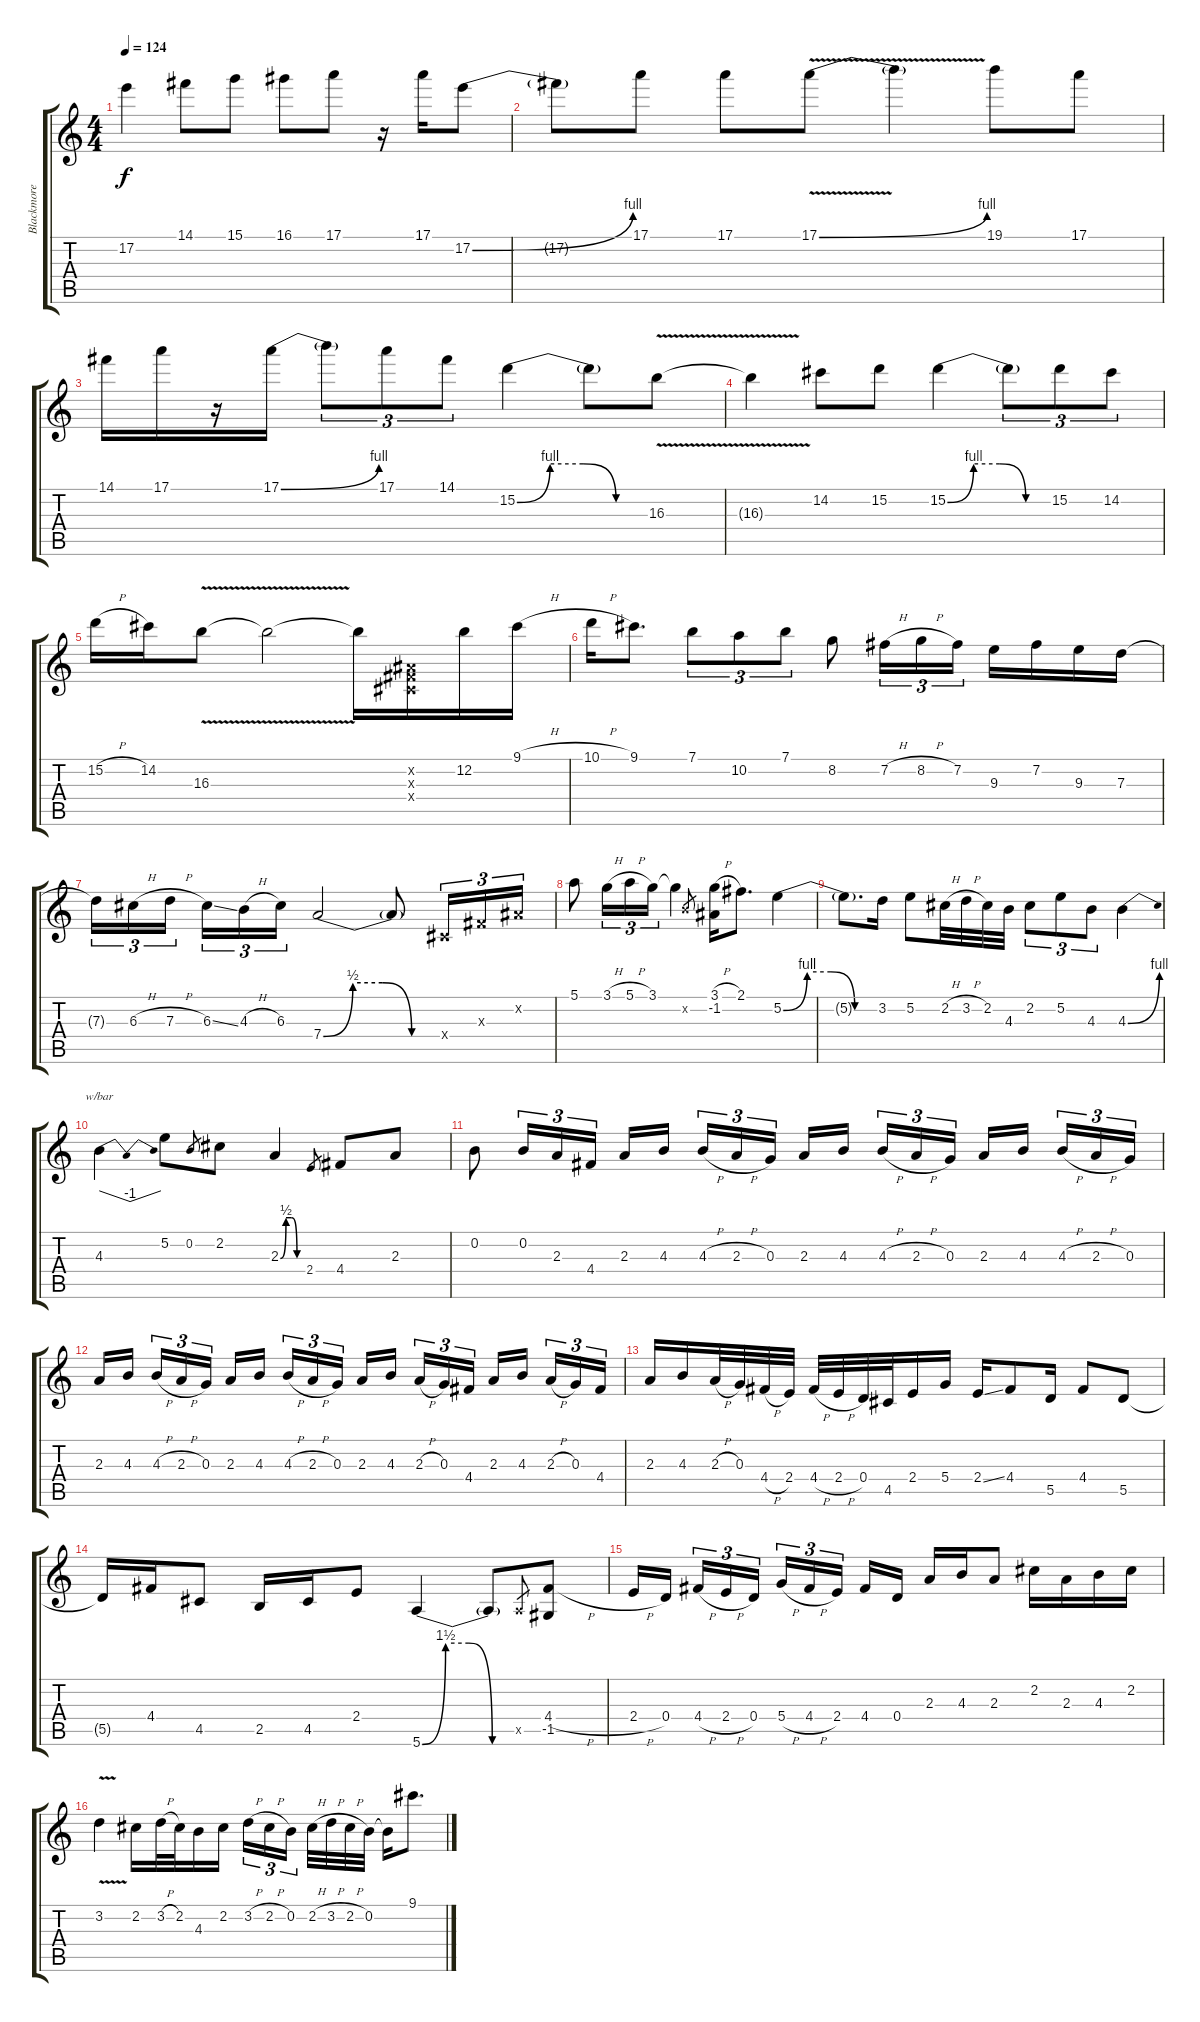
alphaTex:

\track ("Blackmore" "Blackmore") {instrument overdrivenguitar}
\staff {score tabs}
\tuning (E4 B3 G3 D3 A2 E2) {hide}
\ts (4 4)
\tempo 124
\clef g2
\ks c
17.2{t}.4{dy f} 14.1.8 15.1.8 16.1.8 17.1.8 r.16 17.1.16 17.2{be (bend 0 0 60 4)}.8 |
17.2{t}.8 17.1.8 17.1.8 17.1{be (bend 0 0 60 4) v}.8 17.1{t}.4 19.1.8 17.1.8 |
14.1.16 17.1.16 r.16 17.1{be (bend 0 0 60 4)}.16 17.1{t}.8{tu (3 2)} 17.1.8{tu (3 2)} 14.1.8{tu (3 2)} 15.2{be (custom 0 0 15 4 30 4 45 0 60 0)}.4 15.2{t}.8 16.3{v}.8 |
16.3{t}.4 14.2.8 15.2.8 15.2{be (custom 0 0 15 4 30 4 45 0 60 0)}.4 15.2{t}.8{tu (3 2)} 15.2.8{tu (3 2)} 14.2.8{tu (3 2)} |
15.2{h}.16 14.2.16 16.3{v}.8 16.3{t}.2 16.3{t}.16 (-1.2{x} -1.3{x} -1.4{x}).16 12.2.16 9.1{h}.16 |
10.1{h}.16 9.1.8{d} 7.1.8{tu (3 2)} 10.2.8{tu (3 2)} 7.1.8{tu (3 2)} 8.2.8 7.2{h}.16{tu (3 2)} 8.2{h}.16{tu (3 2)} 7.2.16{tu (3 2)} 9.3.16 7.2.16 9.3.16 7.3.16 |
7.3{t}.16{tu (3 2)} 6.3{h}.16{tu (3 2)} 7.3{h}.16{tu (3 2) beam splitsecondary} 6.3{ss}.16{tu (3 2)} 4.3{h}.16{tu (3 2)} 6.3.16{tu (3 2)} 7.4{be (custom 0 0 15 2 30 2 45 0 60 0)}.2 7.4{t}.8 -1.4{x}.16{tu (3 2)} -1.3{x}.16{tu (3 2)} -1.2{x}.16{tu (3 2)} |
5.1.8 3.1{h}.16{tu (3 2)} 5.1{h}.16{tu (3 2)} 3.1.16{tu (3 2)} 3.1{t}.4 0.2{x}.8{gr} (3.1{h} -1.2).16 2.1.8{d} 5.2{be (custom 0 0 15 4 30 4 45 0 60 0)}.4 |
5.2{t}.8{d} 3.2.16 5.2.8 2.2{h}.32 3.2{h}.32 2.2.32 4.3.32 2.2.8{tu (3 2)} 5.2.8{tu (3 2)} 4.3.8{tu (3 2)} 4.3{be (bend 0 0 60 4)}.4 |
4.3.4{tbe (dip default 0 0 30 -4 60 0)} 5.2.8 0.2.8{gr} 2.2.8 2.3{be (custom 0 0 15 2 30 2 45 0 60 0)}.4 2.4.8{gr} 4.4.8 2.3.8 |
0.2.8 0.2.16{tu (3 2)} 2.3.16{tu (3 2)} 4.4.16{tu (3 2)} 2.3.16 4.3.16{beam splitsecondary} 4.3{h}.16{tu (3 2)} 2.3{h}.16{tu (3 2)} 0.3.16{tu (3 2)} 2.3.16 4.3.16{beam splitsecondary} 4.3{h}.16{tu (3 2)} 2.3{h}.16{tu (3 2)} 0.3.16{tu (3 2)} 2.3.16 4.3.16{beam splitsecondary} 4.3{h}.16{tu (3 2)} 2.3{h}.16{tu (3 2)} 0.3.16{tu (3 2)} |
2.3.16 4.3.16{beam splitsecondary} 4.3{h}.16{tu (3 2)} 2.3{h}.16{tu (3 2)} 0.3.16{tu (3 2)} 2.3.16 4.3.16{beam splitsecondary} 4.3{h}.16{tu (3 2)} 2.3{h}.16{tu (3 2)} 0.3.16{tu (3 2)} 2.3.16 4.3.16{beam splitsecondary} 2.3{h}.16{tu (3 2)} 0.3.16{tu (3 2)} 4.4.16{tu (3 2)} 2.3.16 4.3.16{beam splitsecondary} 2.3{h}.16{tu (3 2)} 0.3.16{tu (3 2)} 4.4.16{tu (3 2)} |
2.3.16 4.3.16 2.3{h}.32 0.3.32 4.4{h}.32 2.4.32 4.4{h}.32 2.4{h}.32 0.4.32 4.5.32 2.4.16 5.4.16 2.4{ss}.16 4.4.8 5.5.16 4.4.8 5.5.8 |
5.5{t}.16 4.4.16 4.5.8 2.5.16 4.5.16 2.4.8 5.6{be (custom 0 0 15 6 30 6 45 0 60 0)}.4 5.6{t}.8 0.5{x}.8{gr} (4.4{h} -1.5).8 |
2.4{h}.16 0.4.16{beam splitsecondary} 4.4{h}.16{tu (3 2)} 2.4{h}.16{tu (3 2)} 0.4.16{tu (3 2)} 5.4{h}.16{tu (3 2)} 4.4{h}.16{tu (3 2)} 2.4.16{tu (3 2) beam splitsecondary} 4.4.16 0.4.16 2.3.16 4.3.16 2.3.8 2.2.16 2.3.16 4.3.16 2.2.16 |
3.2{v}.4 2.2.16 3.2{h}.32 2.2.32 4.3.16 2.2.16 3.2{h}.16{tu (3 2)} 2.2{h}.16{tu (3 2)} 0.2.16{tu (3 2) beam splitsecondary} 2.2{h}.32 3.2{h}.32 2.2{h}.32 0.2.32 0.2{t}.16 9.1.8{d}
